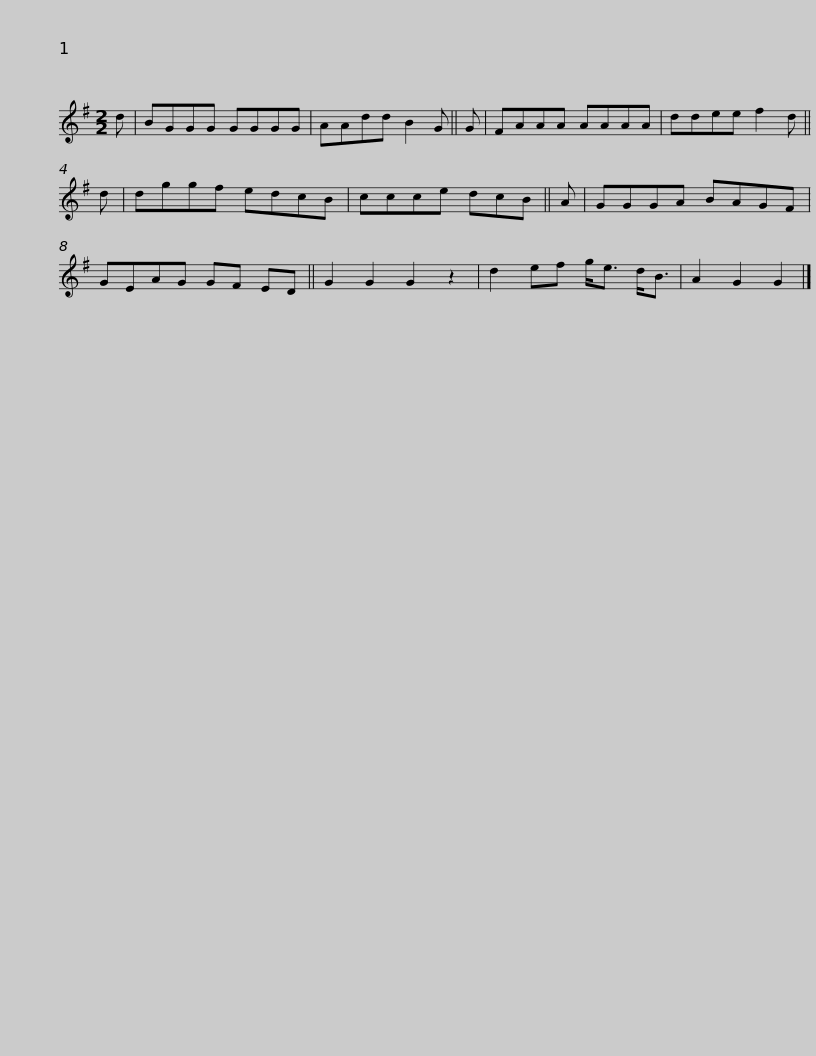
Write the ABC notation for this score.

X:1
L:1/8
M:2/2
I:linebreak $
K:G
V:1 treble
V:1
 d | BGGG GGGG | AAdd B2 G || G | FAAA AAAA | %5
 ddee f2 d || d | dggf edcB |$ ccce dcB || A | %10
 GGGA BAGF | GEAG GF ED || G2 G2 G2 z2 | d2 ef g<e d<B | A2 G2 G2 |] %15
